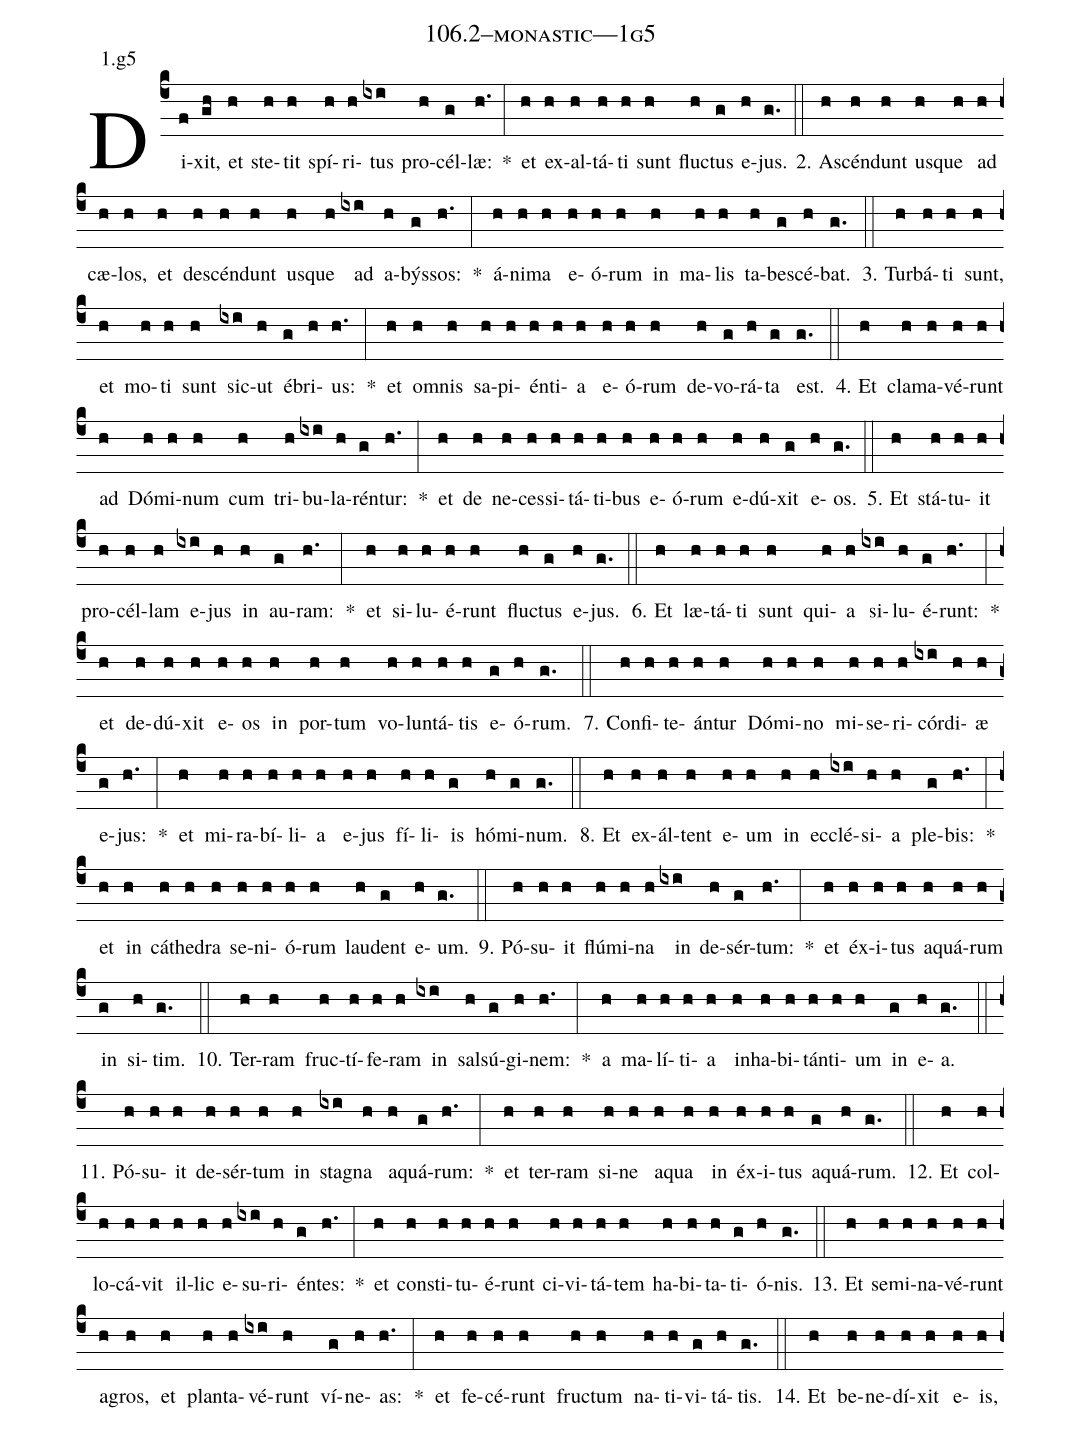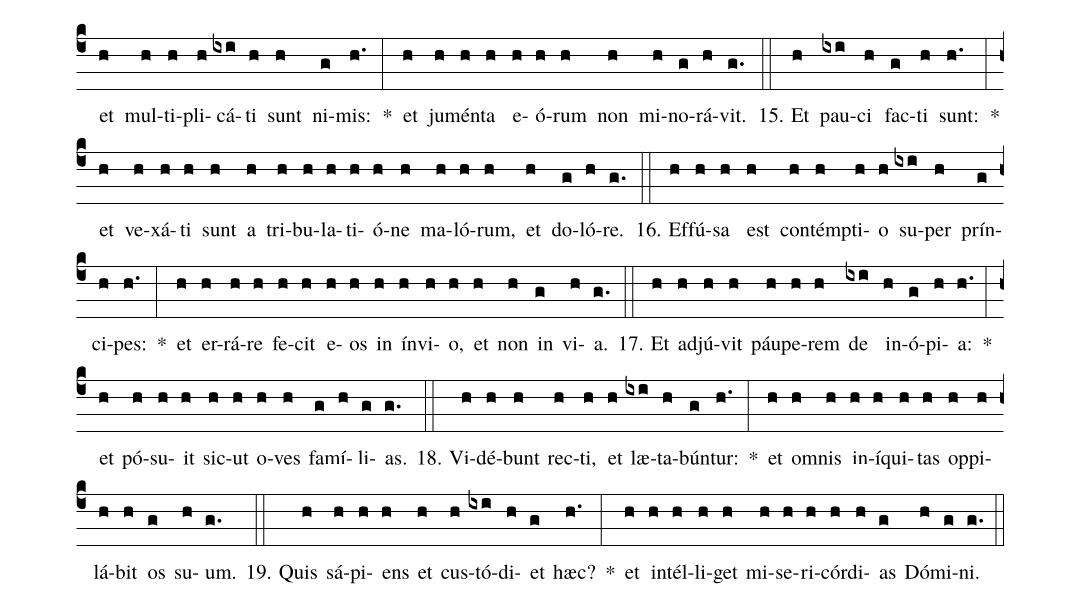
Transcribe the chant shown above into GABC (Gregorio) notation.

name: 106.2--monastic---1g5;
annotation: 1.g5;
%%
(c4)Di(f)xit,(gh) et(h) ste(h)tit(h) spí(h)ri(h)tus(ixi) pro(h)cél(g)læ:(h.) *(:) et(h) ex(h)al(h)tá(h)ti(h) sunt(h) fluc(h)tus(g) e(h)jus.(g.) (::)
2. A(h)scén(h)dunt(h) us(h)que(h) ad(h) cæ(h)los,(h) et(h) de(h)scén(h)dunt(h) us(h)que(h) ad(ixi) a(h)býs(g)sos:(h.) *(:) á(h)ni(h)ma(h) e(h)ó(h)rum(h) in(h) ma(h)lis(h) ta(h)be(g)scé(h)bat.(g.) (::)
3. Tur(h)bá(h)ti(h) sunt,(h) et(h) mo(h)ti(h) sunt(h) sic(ixi)ut(h) é(g)bri(h)us:(h.) *(:) et(h) om(h)nis(h) sa(h)pi(h)én(h)ti(h)a(h) e(h)ó(h)rum(h) de(h)vo(g)rá(h)ta(g) est.(g.) (::)
4. Et(h) cla(h)ma(h)vé(h)runt(h) ad(h) Dó(h)mi(h)num(h) cum(h) tri(h)bu(ixi)la(h)rén(g)tur:(h.) *(:) et(h) de(h) ne(h)ces(h)si(h)tá(h)ti(h)bus(h) e(h)ó(h)rum(h) e(h)dú(h)xit(g) e(h)os.(g.) (::)
5. Et(h) stá(h)tu(h)it(h) pro(h)cél(h)lam(h) e(ixi)jus(h) in(h) au(g)ram:(h.) *(:) et(h) si(h)lu(h)é(h)runt(h) fluc(h)tus(g) e(h)jus.(g.) (::)
6. Et(h) læ(h)tá(h)ti(h) sunt(h) qui(h)a(h) si(ixi)lu(h)é(g)runt:(h.) *(:) et(h) de(h)dú(h)xit(h) e(h)os(h) in(h) por(h)tum(h) vo(h)lun(h)tá(h)tis(h) e(g)ó(h)rum.(g.) (::)
7. Con(h)fi(h)te(h)án(h)tur(h) Dó(h)mi(h)no(h) mi(h)se(h)ri(h)cór(ixi)di(h)æ(h) e(g)jus:(h.) *(:) et(h) mi(h)ra(h)bí(h)li(h)a(h) e(h)jus(h) fí(h)li(h)is(g) hó(h)mi(g)num.(g.) (::)
8. Et(h) ex(h)ál(h)tent(h) e(h)um(h) in(h) ec(h)clé(ixi)si(h)a(h) ple(g)bis:(h.) *(:) et(h) in(h) cá(h)the(h)dra(h) se(h)ni(h)ó(h)rum(h) lau(h)dent(g) e(h)um.(g.) (::)
9. Pó(h)su(h)it(h) flú(h)mi(h)na(h) in(ixi) de(h)sér(g)tum:(h.) *(:) et(h) éx(h)i(h)tus(h) a(h)quá(h)rum(h) in(g) si(h)tim.(g.) (::)
10. Ter(h)ram(h) fruc(h)tí(h)fe(h)ram(h) in(ixi) sal(h)sú(g)gi(h)nem:(h.) *(:) a(h) ma(h)lí(h)ti(h)a(h) in(h)ha(h)bi(h)tán(h)ti(h)um(h) in(g) e(h)a.(g.) (::)
11. Pó(h)su(h)it(h) de(h)sér(h)tum(h) in(h) sta(ixi)gna(h) a(h)quá(g)rum:(h.) *(:) et(h) ter(h)ram(h) si(h)ne(h) a(h)qua(h) in(h) éx(h)i(h)tus(h) a(g)quá(h)rum.(g.) (::)
12. Et(h) col(h)lo(h)cá(h)vit(h) il(h)lic(h) e(h)su(ixi)ri(h)én(g)tes:(h.) *(:) et(h) con(h)sti(h)tu(h)é(h)runt(h) ci(h)vi(h)tá(h)tem(h) ha(h)bi(h)ta(h)ti(g)ó(h)nis.(g.) (::)
13. Et(h) se(h)mi(h)na(h)vé(h)runt(h) a(h)gros,(h) et(h) plan(h)ta(h)vé(ixi)runt(h) ví(g)ne(h)as:(h.) *(:) et(h) fe(h)cé(h)runt(h) fruc(h)tum(h) na(h)ti(h)vi(g)tá(h)tis.(g.) (::)
14. Et(h) be(h)ne(h)dí(h)xit(h) e(h)is,(h) et(h) mul(h)ti(h)pli(h)cá(ixi)ti(h) sunt(h) ni(g)mis:(h.) *(:) et(h) ju(h)mén(h)ta(h) e(h)ó(h)rum(h) non(h) mi(h)no(g)rá(h)vit.(g.) (::)
15. Et(h) pau(ixi)ci(h) fac(g)ti(h) sunt:(h.) *(:) et(h) ve(h)xá(h)ti(h) sunt(h) a(h) tri(h)bu(h)la(h)ti(h)ó(h)ne(h) ma(h)ló(h)rum,(h) et(h) do(g)ló(h)re.(g.) (::)
16. Ef(h)fú(h)sa(h) est(h) con(h)témp(h)ti(h)o(h) su(ixi)per(h) prín(g)ci(h)pes:(h.) *(:) et(h) er(h)rá(h)re(h) fe(h)cit(h) e(h)os(h) in(h) ín(h)vi(h)o,(h) et(h) non(h) in(g) vi(h)a.(g.) (::)
17. Et(h) ad(h)jú(h)vit(h) páu(h)pe(h)rem(h) de(ixi) in(h)ó(g)pi(h)a:(h.) *(:) et(h) pó(h)su(h)it(h) sic(h)ut(h) o(h)ves(h) fa(g)mí(h)li(g)as.(g.) (::)
18. Vi(h)dé(h)bunt(h) rec(h)ti,(h) et(h) læ(ixi)ta(h)bún(g)tur:(h.) *(:) et(h) om(h)nis(h) in(h)í(h)qui(h)tas(h) op(h)pi(h)lá(h)bit(h) os(g) su(h)um.(g.) (::)
19. Quis(h) sá(h)pi(h)ens(h) et(h) cus(h)tó(ixi)di(h)et(g) hæc?(h.) *(:) et(h) in(h)tél(h)li(h)get(h) mi(h)se(h)ri(h)cór(h)di(h)as(g) Dó(h)mi(g)ni.(g.) (::)
